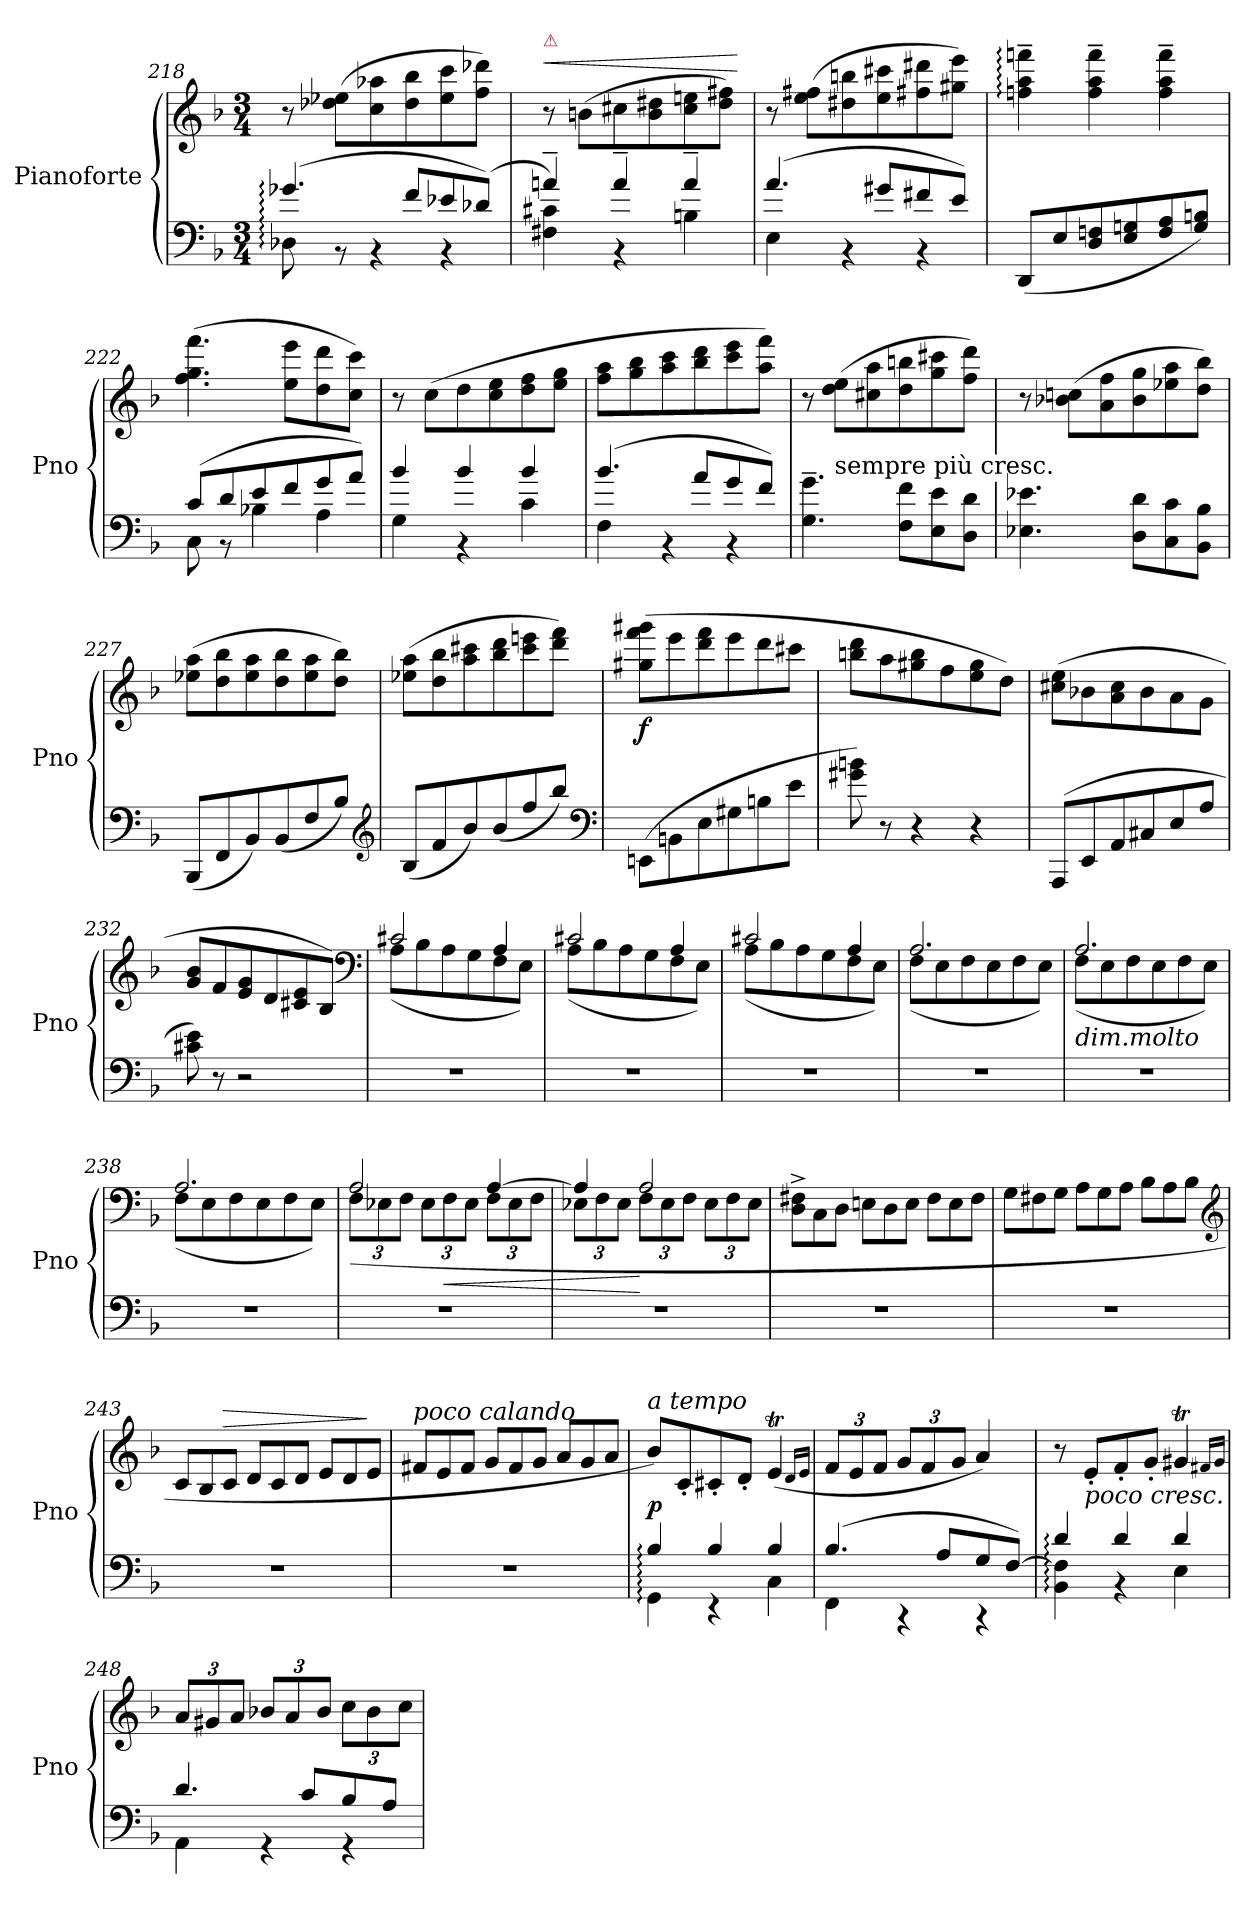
**kern	**kern	**dynam
*part1	*part1	*part1
*staff2	*staff1	*staff1/2
*I"Pianoforte	*	*
*I'Pno	*	*
*clefF4	*clefG2	*
*k[b-]	*k[b-]	*
*M3/4	*M3/4	*
=218	=218	=218
*^	*	*
(4.g-X:/	8D-X:\	8r	.
.	8rBB	(8dd-X\ 8ee-X\L	.
.	4rBB	8cc\ 8aa-X\	.
8f/L	.	8dd-\ 8bb-\	.
8e-X/	4rBB	8ee-\ 8ccc\	.
(8d-X/J)	.	8ff\ 8ddd-X\J)	.
=219	=219	=219	=219
!	!	!LO:TX:a:color=crimson:t=⚠	!
!	!	!	!LO:HP:a
4an~/	4F#X\ 4c#X\)	8r	<
.	.	(8bn\L	.
4a~/	4rBB	8cc#X\	.
.	.	8b\ 8dd#X\	.
4a~/	4Bn\	8cc#\ 8een\	.
.	.	8dd#\ 8ff#X\J)	.
*v	*v	*	*
.	.	[
=220	=220	=220
*^	*	*
(4.a/	4E\	8r	.
.	.	(8ee\ 8ff#X\L	.
.	4rBB	8dd#X\ 8bbn\	.
8g#X/L	.	8ee\ 8ccc#X\	.
8f#X/	4rBB	8ff#X\ 8ddd#X\	.
8e/J)	.	8gg#X\ 8eee\J)	.
*v	*v	*	*
=221	=221	=221
(8DD/L	4ffn:~\ 4aa:~\ 4fffn:~\	.
8E/	.	.
8D/ 8Fn/	4ff~\ 4aa~\ 4fff~\	.
8E/ 8Gn/	.	.
8F/ 8A/	4ff~\ 4aa~\ 4fff~\	.
8G/ 8Bn/J)	.	.
=222	=222	=222
*^	*	*
(8c/L	8C\	(4.ff\ 4.gg\ 4.fff\	.
8d/	8rBB	.	.
8e/	4B-X\	.	.
8f/	.	8ee\ 8eee\L	.
8g/	4A\	8dd\ 8ddd\	.
8a/J)	.	8cc\ 8ccc\J)	.
=223	=223	=223	=223
4b-/	4G\	8r	.
.	.	(8cc\L	.
4b-/	4rBB	8dd\	.
.	.	8cc\ 8ee\	.
4b-/	4c\	8dd\ 8ff\	.
.	.	8ee\ 8gg\J	.
=224	=224	=224	=224
(4.b-/	4F\	8ff\ 8aa\L	.
.	.	8gg\ 8bb-\	.
.	4rBB	8aa\ 8ccc\	.
8a/L	.	8bb-\ 8ddd\	.
8g/	4rBB	8ccc\ 8eee\	.
8f/J)	.	8aa\ 8fff\J)	.
*v	*v	*	*
=225	=225	=225
4.G~\ 4.g~\	8r	.
!	!LO:TX:c:t=sempre più cresc.	!
.	(8dd\ 8ee\L	.
.	8cc#X\ 8aa\	.
8F\ 8f\L	8dd\ 8bbn\	.
8E\ 8e\	8gg\ 8ccc#X\	.
8D\ 8d\J	8ff\ 8ddd\J)	.
=226	=226	=226
4.E-X\ 4.e-X\	8r	.
.	(8b-X\ 8ccn\L	.
.	8a\ 8ff\	.
8D\ 8d\L	8b-\ 8gg\	.
8C\ 8c\	8ee-X\ 8aa\	.
8BB-\ 8B-\J	8dd\ 8bb-\J)	.
=227	=227	=227
(8BBB-/L	(8ee-X\ 8aa\L	.
8FF/	8dd\ 8bb-\	.
8BB-/)	8ee-\ 8aa\	.
(8BB-/	8dd\ 8bb-\	.
8F/	8ee-\ 8aa\	.
8B-/J)	8dd\ 8bb-\J)	.
*clefG2	*	*
=228	=228	=228
(8B-/L	(8ee-X\ 8aa\L	.
8f/	8dd\ 8bb-\	.
8b-/)	8aa\ 8ccc#X\	.
(8b-/	8bb-\ 8ddd\	.
8ff/	8ccc#\ 8eeen\	.
8bb-/J)	8ddd\ 8fff\J)	.
*clefF4	*	*
=229	=229	=229
(8EEn\L	(8gg#X\ 8fff\ 8ggg#X\L	f
8BBn\	8eee\	.
8E\	8ddd\ 8fff\	.
8G#X\	8eee\	.
8Bn\	8ddd\	.
8e\J	8ccc#X\J	.
=230	=230	=230
8g#X\ 8bn\)	8bbn\ 8ddd\L	.
8r	8aa\	.
4r	8gg#X\ 8bb\	.
.	8ff\	.
4r	8ee\ 8gg#\	.
.	8dd\J)	.
=231	=231	=231
(8AAA/L	(8cc#X\ 8ee\L	.
8EE/	8b-X\	.
8AA/	8a\ 8cc#\	.
8C#X/	8b-\	.
8E/	8a\	.
8A/J	8g\J	.
=232	=232	=232
8c#X\ 8e\)	8g/ 8b-/L	.
8r	8f/	.
2r	8e/ 8g/	.
.	8d/	.
.	8c#X/ 8e/	.
.	8B-/J)	.
*	*clefF4	*
=233	=233	=233
*	*^	*
2.r	2c#X/	(8A\L	.
.	.	8B-\	.
.	.	8A\	.
.	.	8G\	.
.	4A/	8F\	.
.	.	8E\J)	.
=234	=234	=234	=234
2.r	2c#X/	(8A\L	.
.	.	8B-\	.
.	.	8A\	.
.	.	8G\	.
.	4A/	8F\	.
.	.	8E\J)	.
=235	=235	=235	=235
2.r	2c#X/	(8A\L	.
.	.	8B-\	.
.	.	8A\	.
.	.	8G\	.
.	4A/	8F\	.
.	.	8E\J)	.
=236	=236	=236	=236
2.r	2.A/	(8F\L	.
.	.	8E\	.
.	.	8F\	.
.	.	8E\	.
.	.	8F\	.
.	.	8E\J)	.
=237	=237	=237	=237
!	!LO:TX:c:i:t=dim.molto	!	!
2.r	2.A/	(8F\L	.
.	.	8E\	.
.	.	8F\	.
.	.	8E\	.
.	.	8F\	.
.	.	8E\J)	.
=238	=238	=238	=238
2.r	2.A/	(8F\L	.
.	.	8E\	.
.	.	8F\	.
.	.	8E\	.
.	.	8F\	.
.	.	8E\J)	.
=239	=239	=239	=239
2.r	2A/	(12F\L	.
.	.	12E-X\	.
.	.	12F\J	.
.	.	12E-\L	.
.	.	12F\	<
.	.	12E-\J	.
.	[4A/	12F\L	.
.	.	12E-\	.
.	.	12F\J	.
=240	=240	=240	=240
2.r	4A/]	12E-X\L	.
.	.	12F\	.
.	.	12E-\J	.
.	2A/	12F\L	[
.	.	12E-\	.
.	.	12F\J	.
.	.	12E-\L	.
.	.	12F\	.
.	.	12E-\J	.
*	*v	*v	*
=241	=241	=241
*	*Xtuplet	*
2.r	12D^\ 12F#X^\L	.
.	12C\	.
.	12D\J	.
.	12En\L	.
.	12D\	.
.	12E\J	.
.	12F#\L	.
.	12E\	.
.	12F#\J	.
=242	=242	=242
2.r	12G\L	.
.	12F#X\	.
.	12G\J	.
.	12A\L	.
.	12G\	.
.	12A\J	.
.	12B-\L	.
.	12A\	.
.	12B-\J	.
*	*clefG2	*
=243	=243	=243
2.r	12c/L	.
.	12B-/	.
!	!	!LO:HP:a
.	12c/J	>
.	12d/L	.
.	12c/	.
.	12d/J	.
.	12e/L	.
.	12d/	.
.	12e/J	]
=244	=244	=244
!	!LO:TX:a:i:t=poco calando	!
2.r	12f#X/L	.
.	12e/	.
.	12f#/J	.
.	12g/L	.
.	12f#/	.
.	12g/J	.
.	12a/L	.
.	12g/	.
.	12a/J	.
=245	=245	=245
*^	*	*
!	!	!LO:TX:a:i:t=a tempo	!
4B-:/	4GG:\	8b-/L)	p
.	.	8c'/	.
4B-/	4rEE	8c#X'/	.
.	.	8d'/J	.
4B-/	4C\	(4et/	.
.	.	16qqd/LL	.
.	.	16qqe/JJ	.
=246	=246	=246	=246
*	*	*tuplet	*
(4.B-/	4FF\	12fTTT/L	.
.	.	12e/	.
.	.	12f/J	.
.	4rCC	12g/L	.
.	.	12f/	.
8A/L	.	.	.
.	.	12g/J	.
8G/	4rCC	4a/)	.
[8F/J)	.	.	.
=247	=247	=247	=247
4d:/	4BB-:\ 4F]:\	8r	.
!	!	!LO:TX:b:i:t=poco cresc.	!
.	.	8e'/L	.
4d/	4rBB	8f'/	.
.	.	8g'/J	.
4d/	4E\	4g#Xt/	.
.	.	16qqf#X/LL	.
.	.	16qqg#/JJ	.
=248	=248	=248	=248
4.d/	4AA\	12aTTT/L	.
.	.	12g#X/	.
.	.	12a/J	.
.	4rGG	12b-/L	.
.	.	12a/	.
8c/L	.	.	.
.	.	12b-/J	.
8B-/	4rGG	12cc\L	.
.	.	12b-\	.
8A/J	.	.	.
.	.	12cc\J	.
*v	*v	*	*
=	=	=
*-	*-	*-
